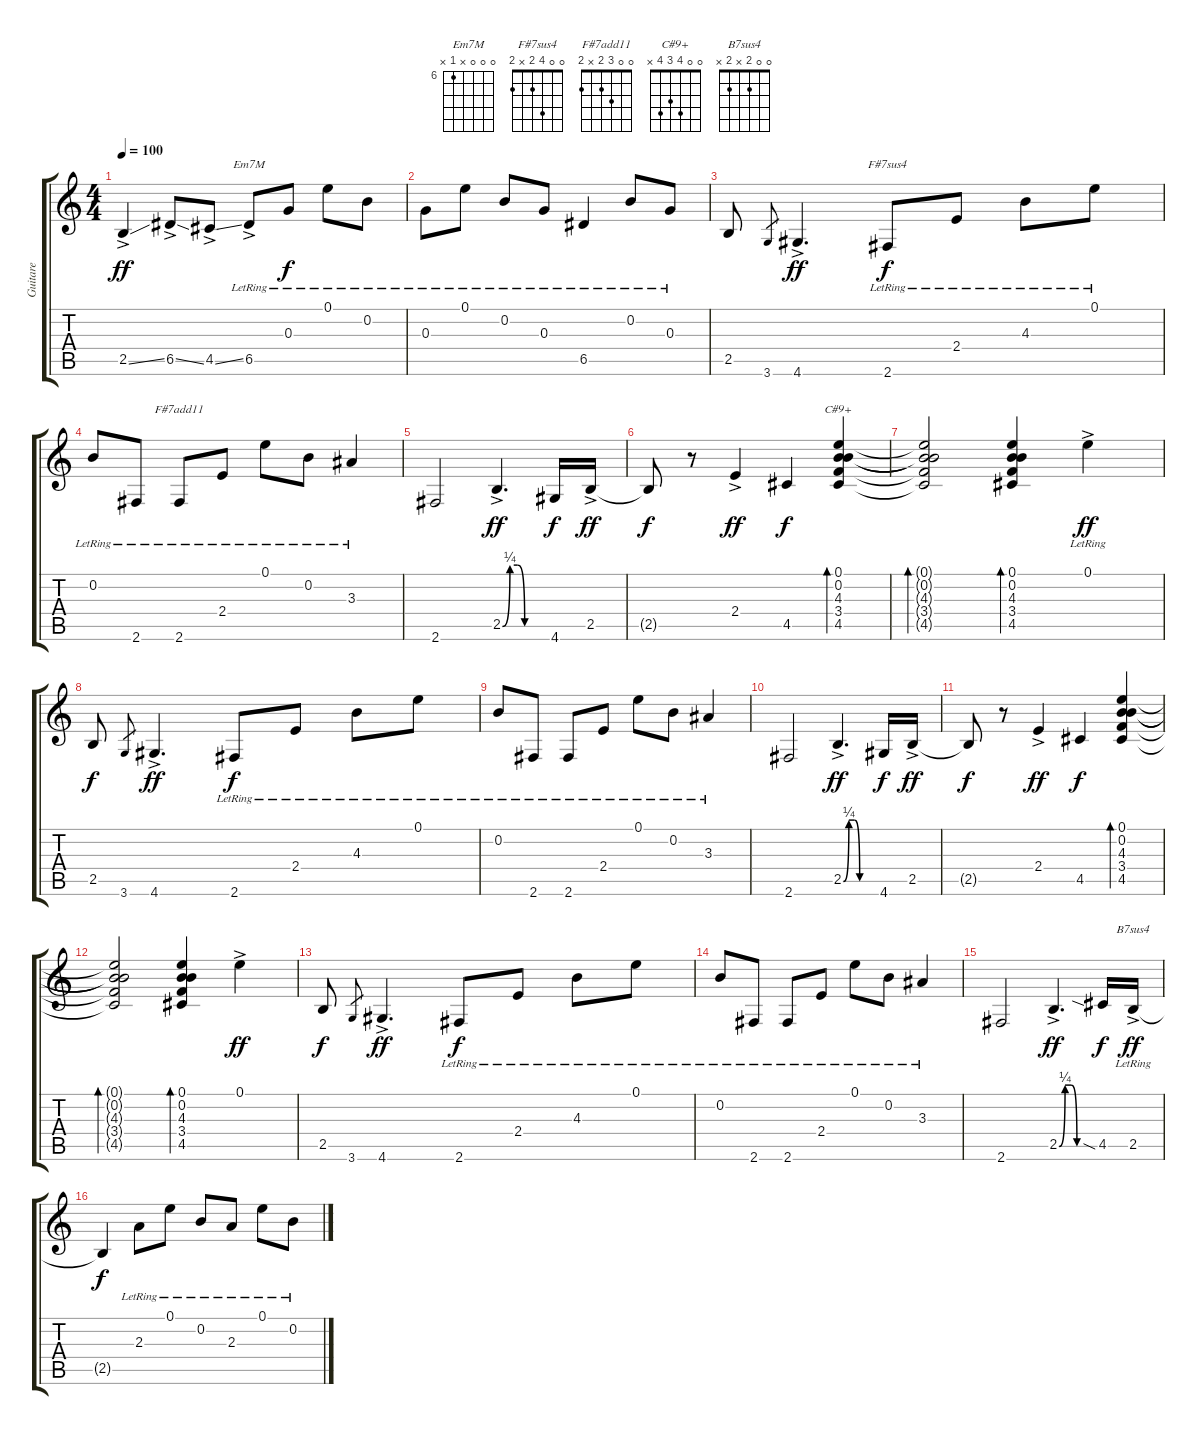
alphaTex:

\track ("Guitare" "Guitare") {instrument acousticguitarsteel}
\staff {score tabs}
\tuning (E4 B3 G3 D3 A2 E2) {hide}
\chord ("Em7M" 0 0 0 x 6 x) {firstfret 6}
\chord ("F#7sus4" 0 0 4 2 x 2)
\chord ("F#7add11" 0 0 3 2 x 2)
\chord ("C#9+" 0 0 4 3 4 x)
\chord ("B7sus4" 0 0 2 x 2 x)
\ts (4 4)
\tempo 100
\clef g2
\ks c
2.5{ss ac}.4{dy ff} 6.5{ss ac}.8 4.5{ss ac}.8 6.5{ac lr}.8{ch "Em7M"} 0.3{lr}.8{dy f} 0.1{lr}.8 0.2{lr}.8 |
0.3{lr}.8 0.1{lr}.8 0.2{lr}.8 0.3{lr}.8 6.5{lr}.4 0.2{lr}.8 0.3{lr}.8 |
2.5.8 3.6.8{gr} 4.6{ac}.4{d dy ff} 2.6{lr}.8{ch "F#7sus4" dy f} 2.4{lr}.8 4.3{lr}.8 0.1{lr}.8 |
0.2{lr}.8 2.6{lr}.8 2.6{lr}.8{ch "F#7add11"} 2.4{lr}.8 0.1{lr}.8 0.2{lr}.8 3.3{lr}.4 |
2.6.2 2.5{be (custom 0 0 10 1 20 1 30 0 60 0) ac}.4{d dy ff} 4.6.16{dy f} 2.5{ac}.16{dy ff} |
2.5{t}.8{dy f} r.8 2.4{ac}.4{dy ff} 4.5.4{dy f} (0.1 0.2 4.3 3.4 4.5).4{bd 240 ch "C#9+"} |
(0.1{t} 0.2{t} 4.3{t} 3.4{t} 4.5{t}).2{bd 240} (0.1 0.2 4.3 3.4 4.5).4{bd 240} 0.1{ac lr}.4{dy ff} |
2.5.8{dy f} 3.6.8{gr} 4.6{ac}.4{d dy ff} 2.6{lr}.8{dy f} 2.4{lr}.8 4.3{lr}.8 0.1{lr}.8 |
0.2{lr}.8 2.6{lr}.8 2.6{lr}.8 2.4{lr}.8 0.1{lr}.8 0.2{lr}.8 3.3{lr}.4 |
2.6.2 2.5{be (custom 0 0 10 1 20 1 30 0 60 0) ac}.4{d dy ff} 4.6.16{dy f} 2.5{ac}.16{dy ff} |
2.5{t}.8{dy f} r.8 2.4{ac}.4{dy ff} 4.5.4{dy f} (0.1 0.2 4.3 3.4 4.5).4{bd 240} |
(0.1{t} 0.2{t} 4.3{t} 3.4{t} 4.5{t}).2{bd 240} (0.1 0.2 4.3 3.4 4.5).4{bd 240} 0.1{ac}.4{dy ff} |
2.5.8{dy f} 3.6.8{gr} 4.6{ac}.4{d dy ff} 2.6{lr}.8{dy f} 2.4{lr}.8 4.3{lr}.8 0.1{lr}.8 |
0.2{lr}.8 2.6{lr}.8 2.6{lr}.8 2.4{lr}.8 0.1{lr}.8 0.2{lr}.8 3.3{lr}.4 |
2.6.2 2.5{be (custom 0 0 10 1 20 1 30 0 60 0) ac}.4{d dy ff} 4.5{sia}.16{dy f} 2.5{ac lr}.16{ch "B7sus4" dy ff} |
2.5{t}.4{dy f} 2.3{lr}.8 0.1{lr}.8 0.2{lr}.8 2.3{lr}.8 0.1{lr}.8 0.2{lr}.8
